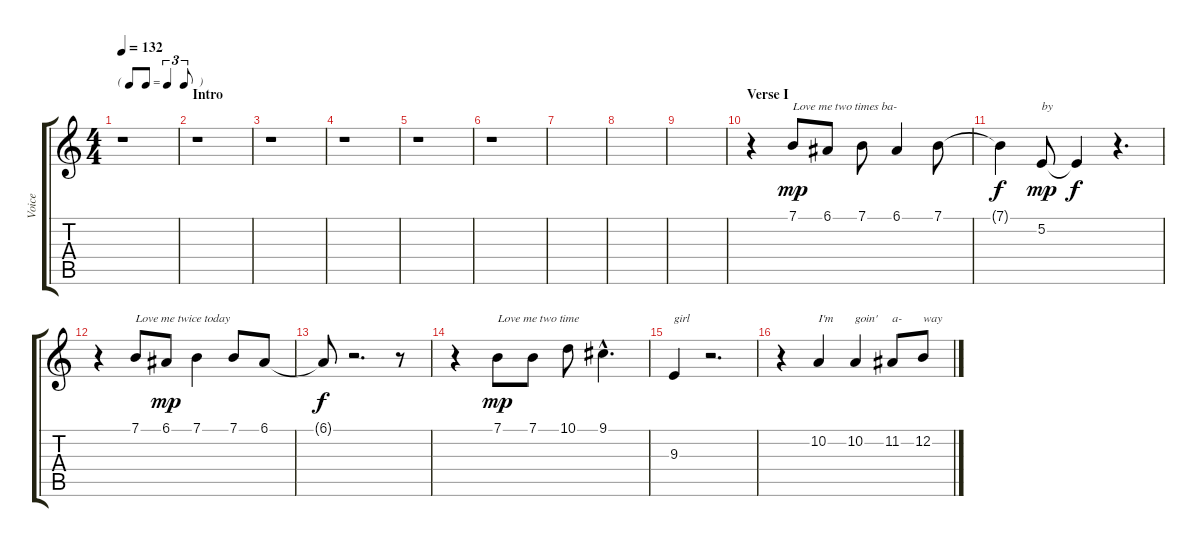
\track ("Voice" "Voice") {instrument accordion}
\staff {score tabs}
\tuning (E4 B3 G3 D3 A2 E2) {hide}
\ts (4 4)
\tf triplet8th
\tempo 132
\clef g2
\ks c
r.1{dy mp instrument accordion} |
\section ("" "Intro")
r.1 |
r.1 |
r.1 |
r.1 |
r.1 |
|
|
|
\section ("" "Verse I")
r.4 7.1.8{txt "Love me two times ba-"} 6.1.8 7.1.8 6.1.4 7.1.8 |
7.1{t}.4{dy f} 5.2.8{txt "by" dy mp} 5.2{t}.4{dy f} r.4{d} |
r.4 7.1.8{txt "Love me twice today"} 6.1.8{dy mp} 7.1.4 7.1.8 6.1.8 |
6.1{t}.8{dy f} r.2{d} r.8 |
r.4 7.1.8{txt "Love me two time" dy mp} 7.1.8 10.1.8 9.1{hac}.4{d} |
9.3.4{txt "girl"} r.2{d} |
r.4 10.2.4{txt "I'm"} 10.2.4{txt "goin'"} 11.2.8{txt "a-"} 12.2.8{txt "way"}
